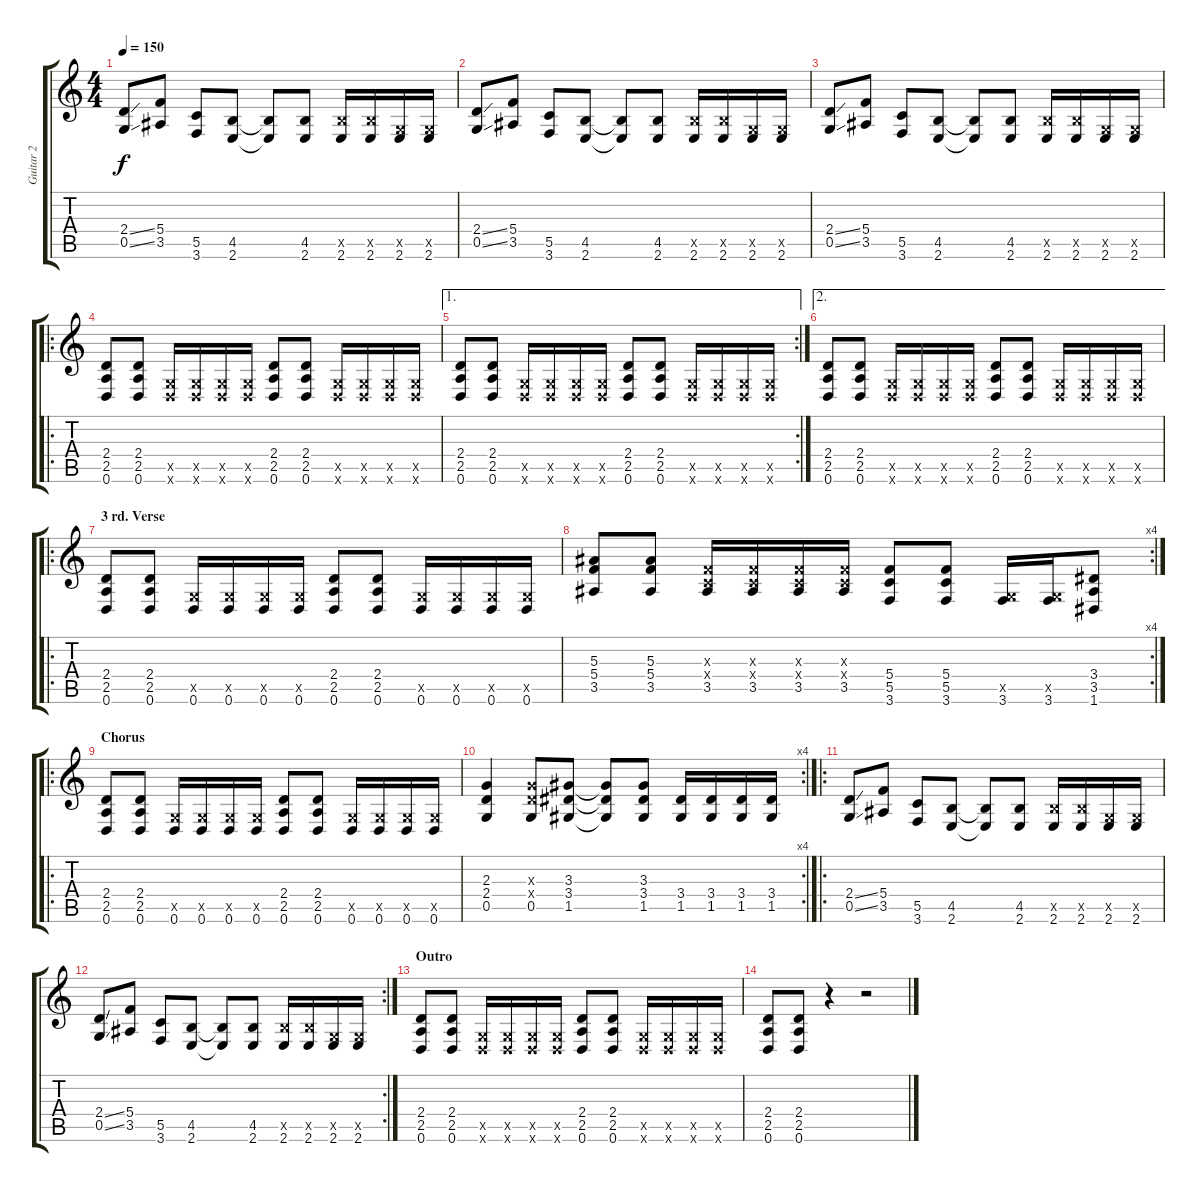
\track ("Guitar 2" "Guitar 2") {instrument overdrivenguitar}
\staff {score tabs}
\tuning (D4 A3 F3 C3 G2 D2) {hide}
\ts (4 4)
\tempo 150
\clef g2
\ks c
(2.4{ss} 0.5{ss}).8{dy f} (5.4 3.5).8 (5.5 3.6).8 (4.5 2.6).8 (4.5{t} 2.6{t}).8 (4.5 2.6).8 (4.5{x} 2.6).16 (4.5{x} 2.6).16 (0.5{x} 2.6).16 (0.5{x} 2.6).16 |
(2.4{ss} 0.5{ss}).8 (5.4 3.5).8 (5.5 3.6).8 (4.5 2.6).8 (4.5{t} 2.6{t}).8 (4.5 2.6).8 (4.5{x} 2.6).16 (4.5{x} 2.6).16 (0.5{x} 2.6).16 (0.5{x} 2.6).16 |
(2.4{ss} 0.5{ss}).8 (5.4 3.5).8 (5.5 3.6).8 (4.5 2.6).8 (4.5{t} 2.6{t}).8 (4.5 2.6).8 (4.5{x} 2.6).16 (4.5{x} 2.6).16 (0.5{x} 2.6).16 (0.5{x} 2.6).16 |
\ro
(2.4 2.5 0.6).8 (2.4 2.5 0.6).8 (0.5{x} 0.6{x}).16 (0.5{x} 0.6{x}).16 (0.5{x} 0.6{x}).16 (0.5{x} 0.6{x}).16 (2.4 2.5 0.6).8 (2.4 2.5 0.6).8 (0.5{x} 0.6{x}).16 (0.5{x} 0.6{x}).16 (0.5{x} 0.6{x}).16 (0.5{x} 0.6{x}).16 |
\ae 1
\rc 2
(2.4 2.5 0.6).8 (2.4 2.5 0.6).8 (0.5{x} 0.6{x}).16 (0.5{x} 0.6{x}).16 (0.5{x} 0.6{x}).16 (0.5{x} 0.6{x}).16 (2.4 2.5 0.6).8 (2.4 2.5 0.6).8 (0.5{x} 0.6{x}).16 (0.5{x} 0.6{x}).16 (0.5{x} 0.6{x}).16 (0.5{x} 0.6{x}).16 |
\ae 2
(2.4 2.5 0.6).8 (2.4 2.5 0.6).8 (0.5{x} 0.6{x}).16 (0.5{x} 0.6{x}).16 (0.5{x} 0.6{x}).16 (0.5{x} 0.6{x}).16 (2.4 2.5 0.6).8 (2.4 2.5 0.6).8 (0.5{x} 0.6{x}).16 (0.5{x} 0.6{x}).16 (0.5{x} 0.6{x}).16 (0.5{x} 0.6{x}).16 |
\ro
\section ("" "3 rd. Verse")
(2.4 2.5 0.6).8 (2.4 2.5 0.6).8 (0.5{x} 0.6).16 (0.5{x} 0.6).16 (0.5{x} 0.6).16 (0.5{x} 0.6).16 (2.4 2.5 0.6).8 (2.4 2.5 0.6).8 (0.5{x} 0.6).16 (0.5{x} 0.6).16 (0.5{x} 0.6).16 (0.5{x} 0.6).16 |
\rc 4
(5.3 5.4 3.5).8 (5.3 5.4 3.5).8 (0.3{x} 0.4{x} 3.5).16 (0.3{x} 0.4{x} 3.5).16 (0.3{x} 0.4{x} 3.5).16 (0.3{x} 0.4{x} 3.5).16 (5.4 5.5 3.6).8 (5.4 5.5 3.6).8 (0.5{x} 3.6).16 (0.5{x} 3.6).16 (3.4 3.5 1.6).8 |
\ro
\section ("" "Chorus")
(2.4 2.5 0.6).8 (2.4 2.5 0.6).8 (0.5{x} 0.6).16 (0.5{x} 0.6).16 (0.5{x} 0.6).16 (0.5{x} 0.6).16 (2.4 2.5 0.6).8 (2.4 2.5 0.6).8 (0.5{x} 0.6).16 (0.5{x} 0.6).16 (0.5{x} 0.6).16 (0.5{x} 0.6).16 |
\rc 4
(2.3 2.4 0.5).4 (2.3{x} 2.4{x} 0.5).8 (3.3 3.4 1.5).8 (3.3{t} 3.4{t} 1.5{t}).8 (3.3 3.4 1.5).8 (3.4 1.5).16 (3.4 1.5).16 (3.4 1.5).16 (3.4 1.5).16 |
\ro
(2.4{ss} 0.5{ss}).8 (5.4 3.5).8 (5.5 3.6).8 (4.5 2.6).8 (4.5{t} 2.6{t}).8 (4.5 2.6).8 (4.5{x} 2.6).16 (4.5{x} 2.6).16 (0.5{x} 2.6).16 (0.5{x} 2.6).16 |
\rc 2
(2.4{ss} 0.5{ss}).8 (5.4 3.5).8 (5.5 3.6).8 (4.5 2.6).8 (4.5{t} 2.6{t}).8 (4.5 2.6).8 (4.5{x} 2.6).16 (4.5{x} 2.6).16 (0.5{x} 2.6).16 (0.5{x} 2.6).16 |
\section ("" "Outro")
(2.4 2.5 0.6).8 (2.4 2.5 0.6).8 (0.5{x} 0.6{x}).16 (0.5{x} 0.6{x}).16 (0.5{x} 0.6{x}).16 (0.5{x} 0.6{x}).16 (2.4 2.5 0.6).8 (2.4 2.5 0.6).8 (0.5{x} 0.6{x}).16 (0.5{x} 0.6{x}).16 (0.5{x} 0.6{x}).16 (0.5{x} 0.6{x}).16 |
(2.4 2.5 0.6).8 (2.4 2.5 0.6).8 r.4 r.2
